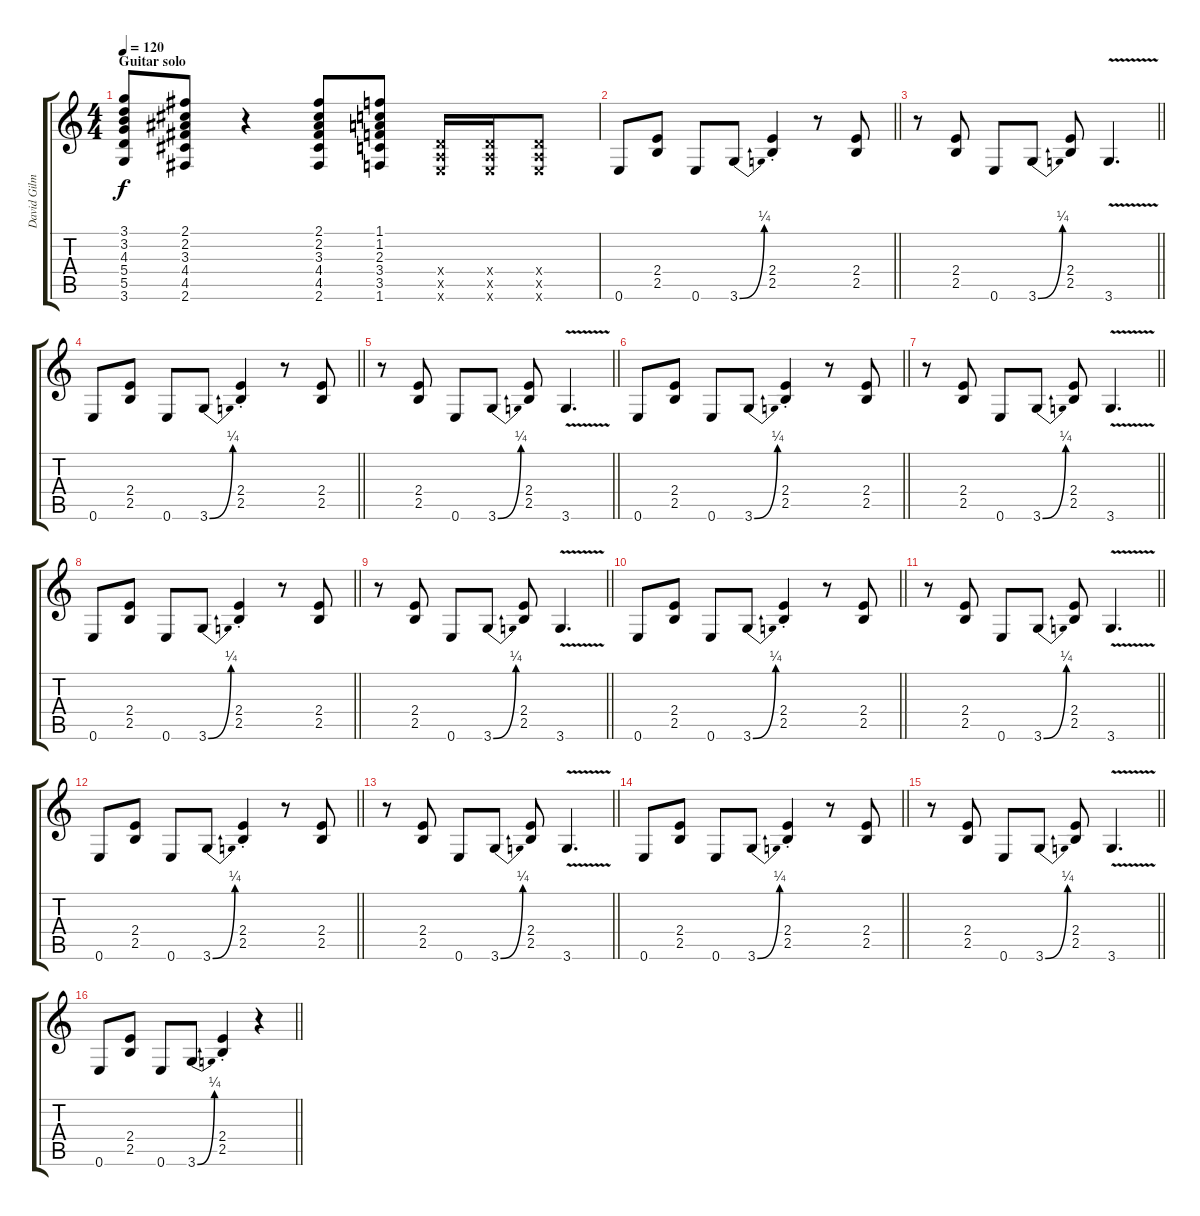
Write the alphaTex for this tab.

\track ("David Gilmour" "David Gilm") {instrument distortionguitar}
\staff {score tabs}
\tuning (E4 B3 G3 D3 A2 E2) {hide}
\ts (4 4)
\section ("" "Guitar solo")
\tempo 120
\clef g2
\ks c
(3.1 3.2 4.3 5.4 5.5 3.6).8{dy f} (2.1 2.2 3.3 4.4 4.5 2.6).8 r.4 (2.1 2.2 3.3 4.4 4.5 2.6).8 (1.1 1.2 2.3 3.4 3.5 1.6).8 (0.4{x} 0.5{x} 0.6{x}).16 (0.4{x} 0.5{x} 0.6{x}).16 (0.4{x} 0.5{x} 0.6{x}).8 |
\barLineRight lightlight
0.6.8 (2.4 2.5).8 0.6.8 3.6{be (bend 0 0 60 1)}.8 (2.4{st} 2.5{st}).4 r.8 (2.4 2.5).8 |
\barLineRight lightlight
r.8 (2.4 2.5).8 0.6.8 3.6{be (bend 0 0 60 1)}.8 (2.4 2.5).8 3.6{v}.4{d} |
\barLineRight lightlight
0.6.8 (2.4 2.5).8 0.6.8 3.6{be (bend 0 0 60 1)}.8 (2.4{st} 2.5{st}).4 r.8 (2.4 2.5).8 |
\barLineRight lightlight
r.8 (2.4 2.5).8 0.6.8 3.6{be (bend 0 0 60 1)}.8 (2.4 2.5).8 3.6{v}.4{d} |
\barLineRight lightlight
0.6.8 (2.4 2.5).8 0.6.8 3.6{be (bend 0 0 60 1)}.8 (2.4{st} 2.5{st}).4 r.8 (2.4 2.5).8 |
\barLineRight lightlight
r.8 (2.4 2.5).8 0.6.8 3.6{be (bend 0 0 60 1)}.8 (2.4 2.5).8 3.6{v}.4{d} |
\barLineRight lightlight
0.6.8 (2.4 2.5).8 0.6.8 3.6{be (bend 0 0 60 1)}.8 (2.4{st} 2.5{st}).4 r.8 (2.4 2.5).8 |
\barLineRight lightlight
r.8 (2.4 2.5).8 0.6.8 3.6{be (bend 0 0 60 1)}.8 (2.4 2.5).8 3.6{v}.4{d} |
\barLineRight lightlight
0.6.8 (2.4 2.5).8 0.6.8 3.6{be (bend 0 0 60 1)}.8 (2.4{st} 2.5{st}).4 r.8 (2.4 2.5).8 |
\barLineRight lightlight
r.8 (2.4 2.5).8 0.6.8 3.6{be (bend 0 0 60 1)}.8 (2.4 2.5).8 3.6{v}.4{d} |
\barLineRight lightlight
0.6.8 (2.4 2.5).8 0.6.8 3.6{be (bend 0 0 60 1)}.8 (2.4{st} 2.5{st}).4 r.8 (2.4 2.5).8 |
\barLineRight lightlight
r.8 (2.4 2.5).8 0.6.8 3.6{be (bend 0 0 60 1)}.8 (2.4 2.5).8 3.6{v}.4{d} |
\barLineRight lightlight
0.6.8 (2.4 2.5).8 0.6.8 3.6{be (bend 0 0 60 1)}.8 (2.4{st} 2.5{st}).4 r.8 (2.4 2.5).8 |
\barLineRight lightlight
r.8 (2.4 2.5).8 0.6.8 3.6{be (bend 0 0 60 1)}.8 (2.4 2.5).8 3.6{v}.4{d} |
\barLineRight lightlight
0.6.8 (2.4 2.5).8 0.6.8 3.6{be (bend 0 0 60 1)}.8 (2.4{st} 2.5{st}).4 r.4
